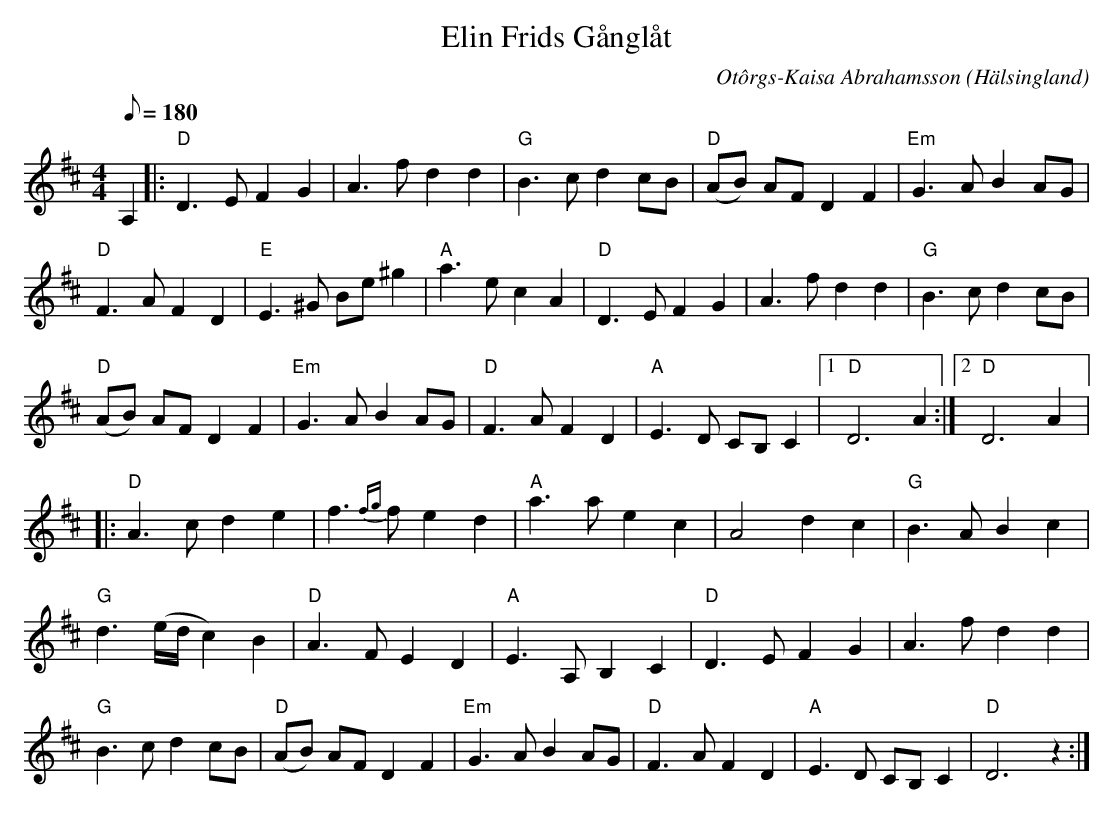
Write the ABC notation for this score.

X:1
T:Elin Frids Gånglåt
C:Otôrgs-Kaisa Abrahamsson
O:Hälsingland
L:1/8
M:4/4
Q:180
K:D
V:1
A,2 |: "D"D3 E F2 G2 | A3 f d2 d2 | "G"B3 c d2 cB | "D"(AB) AF D2 F2 | "Em"G3 A B2 AG |
"D"F3 A F2 D2 | "E"E3 ^G Be ^g2 | "A"a3 e c2 A2 | "D"D3 E F2 G2 | A3 f d2 d2 | "G"B3 c d2 cB |
"D"(AB) AF D2 F2 | "Em"G3 A B2 AG | "D"F3 A F2 D2 | "A" E3 D CB, C2 |1 "D"D6 A2 :|2  "D" D6 A2 |:
"D"A3 c d2  e2 | f3 {fg} f e2 d2 | "A" a3 a e2 c2 | A4 d2 c2 | "G" B3 A B2 c2 |
"G" d3 (e/d/ c2) B2 | "D" A3 F E2 D2 | "A"E3 A, B,2 C2 | "D"D3 E F2 G2 | A3 f d2 d2 |
"G"B3 c d2 cB | "D"(AB) AF D2 F2 | "Em"G3 A B2 AG | "D"F3 A F2 D2 | "A" E3 D CB, C2 | "D"D6 z2 :|
